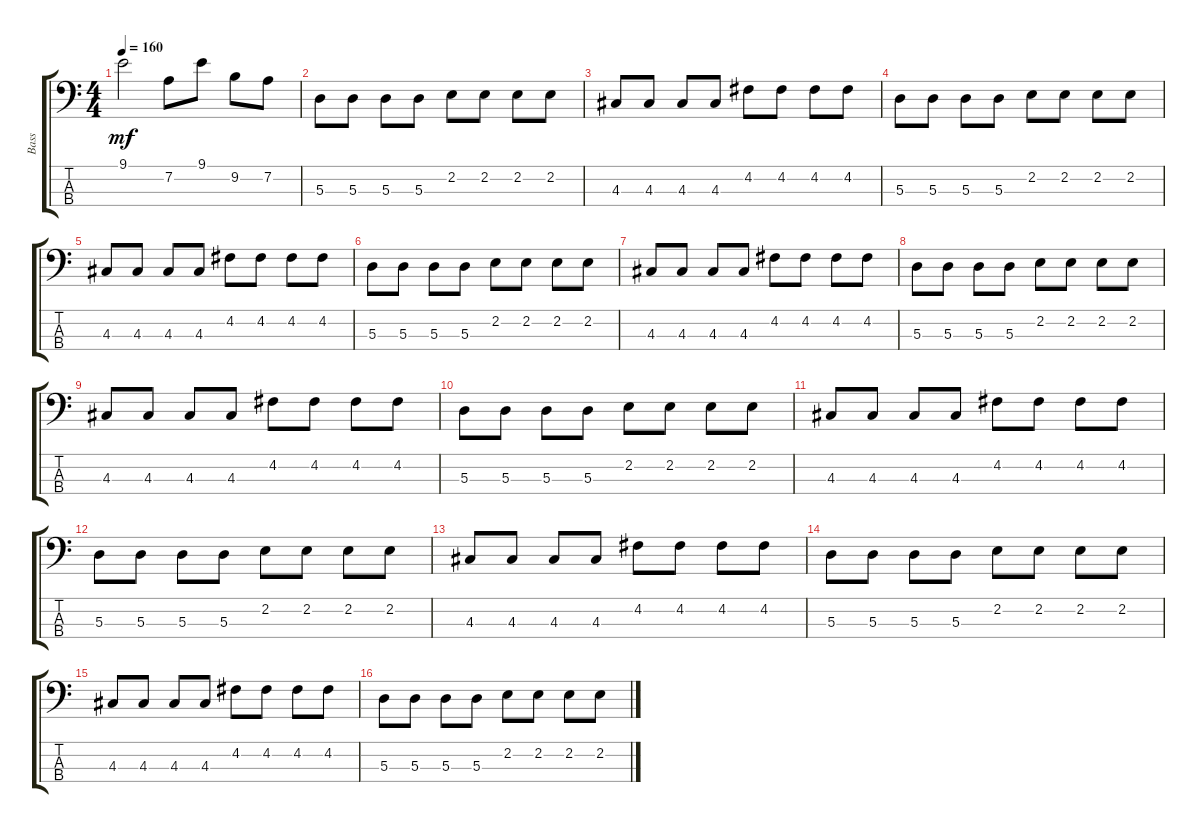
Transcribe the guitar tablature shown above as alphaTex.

\track ("Bass" "Bass") {instrument electricbassfinger}
\staff {score tabs}
\tuning (G2 D2 A1 E1) {hide}
\ts (4 4)
\tempo 160
\clef f4
\ks c
9.1.2{dy mf} 7.2.8 9.1.8 9.2.8 7.2.8 |
5.3.8 5.3.8 5.3.8 5.3.8 2.2.8 2.2.8 2.2.8 2.2.8 |
4.3.8 4.3.8 4.3.8 4.3.8 4.2.8 4.2.8 4.2.8 4.2.8 |
5.3.8 5.3.8 5.3.8 5.3.8 2.2.8 2.2.8 2.2.8 2.2.8 |
4.3.8 4.3.8 4.3.8 4.3.8 4.2.8 4.2.8 4.2.8 4.2.8 |
5.3.8 5.3.8 5.3.8 5.3.8 2.2.8 2.2.8 2.2.8 2.2.8 |
4.3.8 4.3.8 4.3.8 4.3.8 4.2.8 4.2.8 4.2.8 4.2.8 |
5.3.8 5.3.8 5.3.8 5.3.8 2.2.8 2.2.8 2.2.8 2.2.8 |
4.3.8 4.3.8 4.3.8 4.3.8 4.2.8 4.2.8 4.2.8 4.2.8 |
5.3.8 5.3.8 5.3.8 5.3.8 2.2.8 2.2.8 2.2.8 2.2.8 |
4.3.8 4.3.8 4.3.8 4.3.8 4.2.8 4.2.8 4.2.8 4.2.8 |
5.3.8 5.3.8 5.3.8 5.3.8 2.2.8 2.2.8 2.2.8 2.2.8 |
4.3.8 4.3.8 4.3.8 4.3.8 4.2.8 4.2.8 4.2.8 4.2.8 |
5.3.8 5.3.8 5.3.8 5.3.8 2.2.8 2.2.8 2.2.8 2.2.8 |
4.3.8 4.3.8 4.3.8 4.3.8 4.2.8 4.2.8 4.2.8 4.2.8 |
5.3.8 5.3.8 5.3.8 5.3.8 2.2.8 2.2.8 2.2.8 2.2.8
